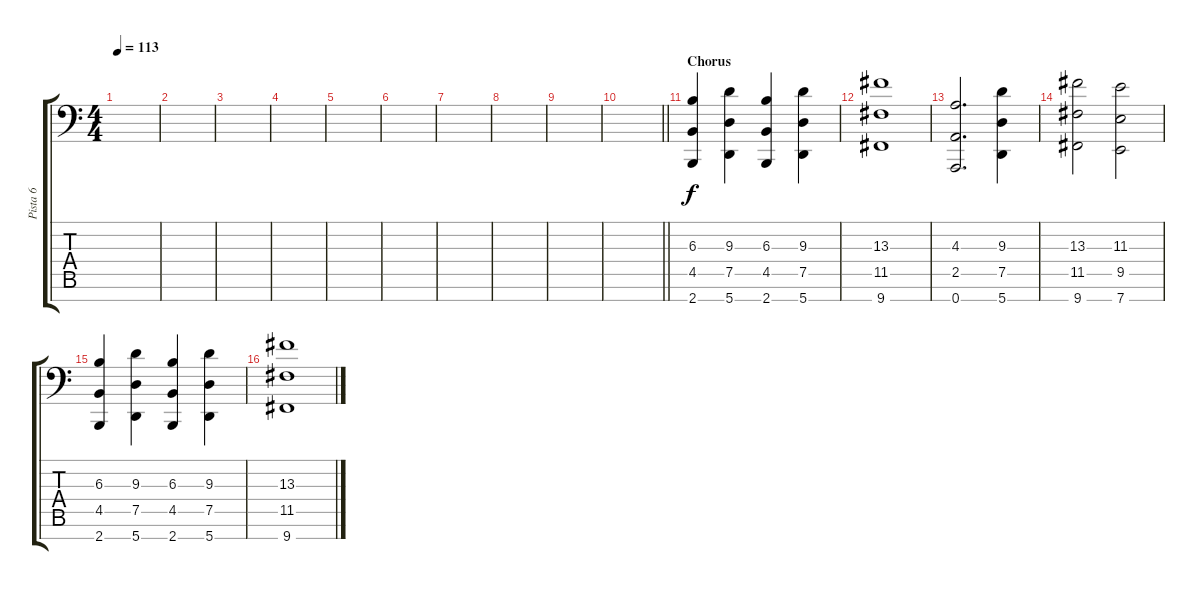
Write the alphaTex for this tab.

\track ("Pista 6" "Pista 6") {instrument lead2sawtooth}
\staff {score tabs}
\tuning (D4 A3 F3 C3 G2 D2 A1) {hide}
\ts (4 4)
\tempo 113
\clef f4
\ks c
|
|
|
|
|
|
|
|
|
\barLineRight lightlight
|
\section ("" "Chorus")
(6.3 4.5 2.7).4{volume 16} (9.3 7.5 5.7).4 (6.3 4.5 2.7).4 (9.3 7.5 5.7).4 |
(13.3 11.5 9.7).1 |
(4.3 2.5 0.7).2{d} (9.3 7.5 5.7).4 |
(13.3 11.5 9.7).2 (11.3 9.5 7.7).2 |
(6.3 4.5 2.7).4 (9.3 7.5 5.7).4 (6.3 4.5 2.7).4 (9.3 7.5 5.7).4 |
(13.3 11.5 9.7).1
